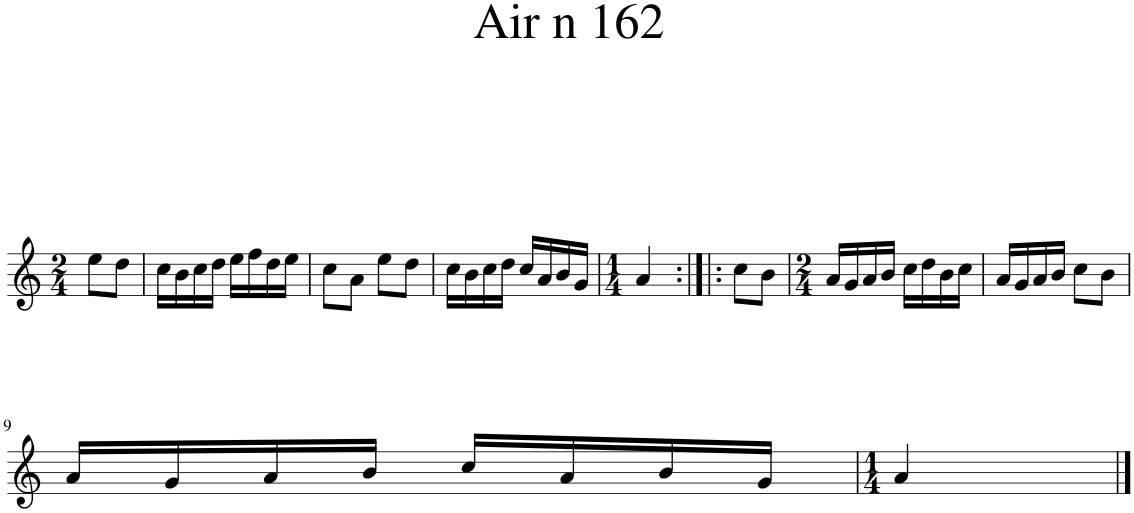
**kern
*part1
*staff1
*I"Piano
*I'Pno.
*clefG2
*k[]
*M2/4
=1
8ee\L
8dd\J
=2
16cc\LL
16b\
16cc\
16dd\JJ
16ee\LL
16ff\
16dd\
16ee\JJ
=3
8cc\L
8a\J
8ee\L
8dd\J
=4
16cc\LL
16b\
16cc\
16dd\JJ
16cc/LL
16a/
16b/
16g/JJ
=5
*M1/4
4a/
=6:|!|:
8cc\L
8b\J
=7
*M2/4
16a/LL
16g/
16a/
16b/JJ
16cc\LL
16dd\
16b\
16cc\JJ
=8
16a/LL
16g/
16a/
16b/JJ
8cc\L
8b\J
!!LO:LB:g=z
=9
16a/LL
16g/
16a/
16b/JJ
16cc/LL
16a/
16b/
16g/JJ
=10
*M1/4
4a/
==
*-
